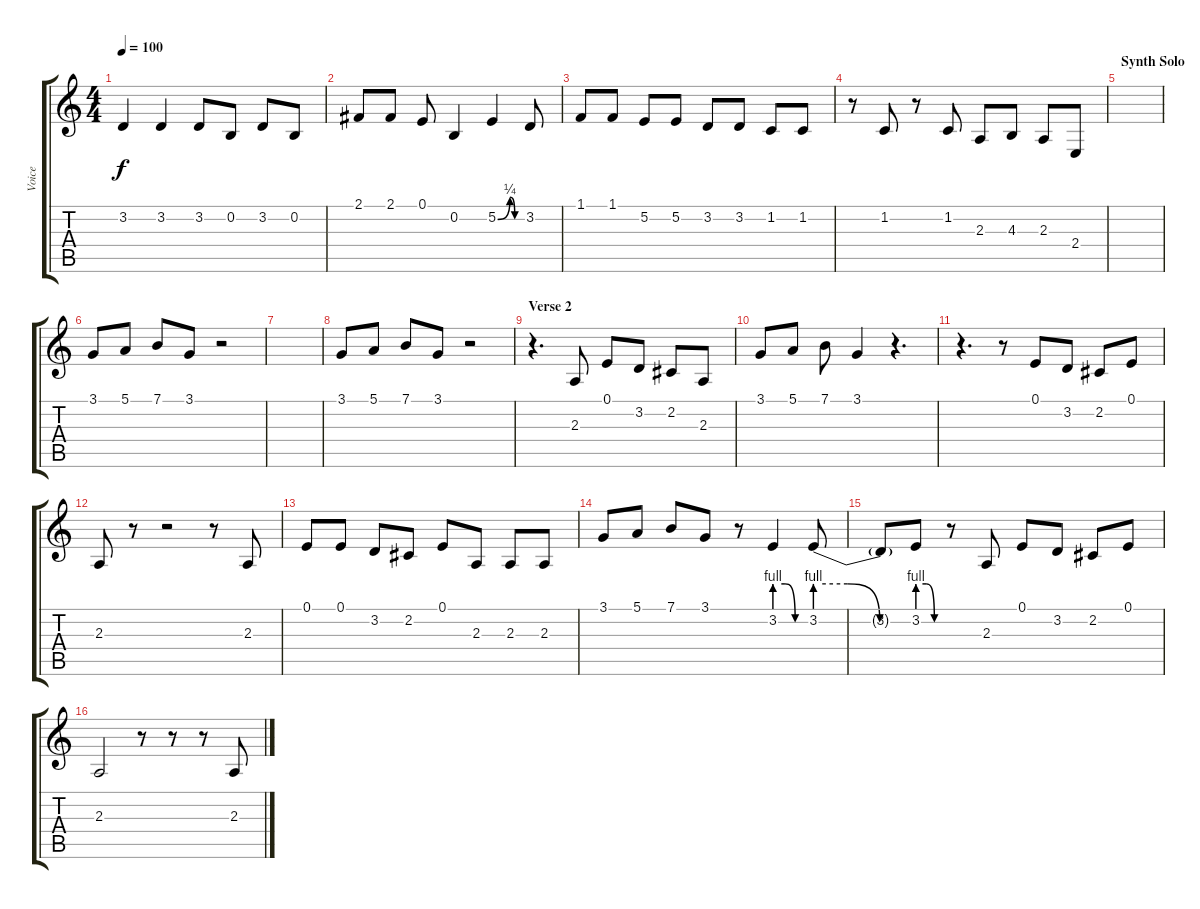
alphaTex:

\track ("Voice" "Voice") {instrument frenchhorn}
\staff {score tabs}
\tuning (E4 B3 G3 D3 A2 E2) {hide}
\ts (4 4)
\tempo 100
\clef g2
\ks c
3.2.4{dy f} 3.2.4 3.2.8 0.2.8 3.2.8 0.2.8 |
2.1.8 2.1.8 0.1.8 0.2.4 5.2{be (custom 0 0 30 1 42 0 60 0)}.4 3.2.8 |
1.1.8 1.1.8 5.2.8 5.2.8 3.2.8 3.2.8 1.2.8 1.2.8 |
r.8 1.2.8 r.8 1.2.8 2.3.8 4.3.8 2.3.8 2.4.8 |
\section ("" "Synth Solo")
|
3.1.8 5.1.8 7.1.8 3.1.8 r.2 |
|
3.1.8 5.1.8 7.1.8 3.1.8 r.2 |
\section ("" "Verse 2")
r.4{d} 2.3.8 0.1.8 3.2.8 2.2.8 2.3.8 |
3.1.8 5.1.8 7.1.8 3.1.4 r.4{d} |
r.4{d} r.8 0.1.8 3.2.8 2.2.8 0.1.8 |
2.3.8 r.8 r.2 r.8 2.3.8 |
0.1.8 0.1.8 3.2.8 2.2.8 0.1.8 2.3.8 2.3.8 2.3.8 |
3.1.8 5.1.8 7.1.8 3.1.8 r.8 3.2{be (custom 0 4 20 4 40 0 60 0)}.4 3.2{be (custom 0 4 20 4 40 0 60 0)}.8 |
3.2{t}.8 3.2{be (custom 0 4 20 4 40 0 60 0)}.8 r.8 2.3.8 0.1.8 3.2.8 2.2.8 0.1.8 |
2.3.2 r.8 r.8 r.8 2.3.8
